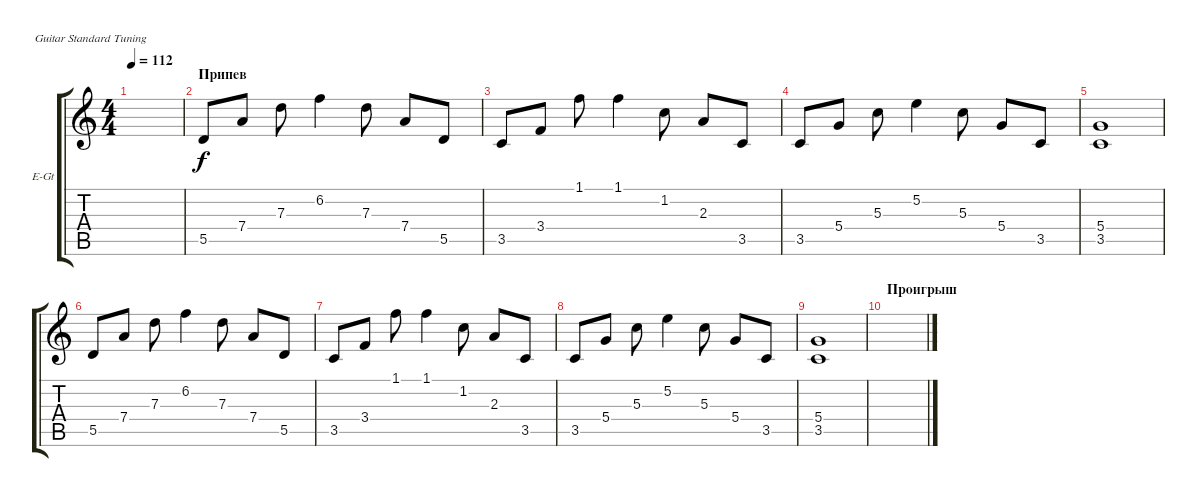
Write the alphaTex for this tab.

\defaultSystemsLayout 4
\bracketExtendMode groupsimilarinstruments
\firstSystemTrackNameOrientation horizontal
\otherSystemsTrackNameOrientation horizontal
\track ("Electric Guitar" "E-Gt") {instrument electricguitarclean}
\staff {score tabs}
\tuning (E4 B3 G3 D3 A2 E2)
\ts (4 4)
\tempo 112
\clef g2
\ks c
|
\section ("" "Припев")
5.5.8 7.4.8 7.3.8 6.2.4 7.3.8 7.4.8 5.5.8 |
3.5.8 3.4.8 1.1.8 1.1.4 1.2.8 2.3.8 3.5.8 |
3.5.8 5.4.8 5.3.8 5.2.4 5.3.8 5.4.8 3.5.8 |
(3.5 5.4).1 |
5.5.8 7.4.8 7.3.8 6.2.4 7.3.8 7.4.8 5.5.8 |
3.5.8 3.4.8 1.1.8 1.1.4 1.2.8 2.3.8 3.5.8 |
3.5.8 5.4.8 5.3.8 5.2.4 5.3.8 5.4.8 3.5.8 |
(3.5 5.4).1 |
\section ("" "Проигрыш")
